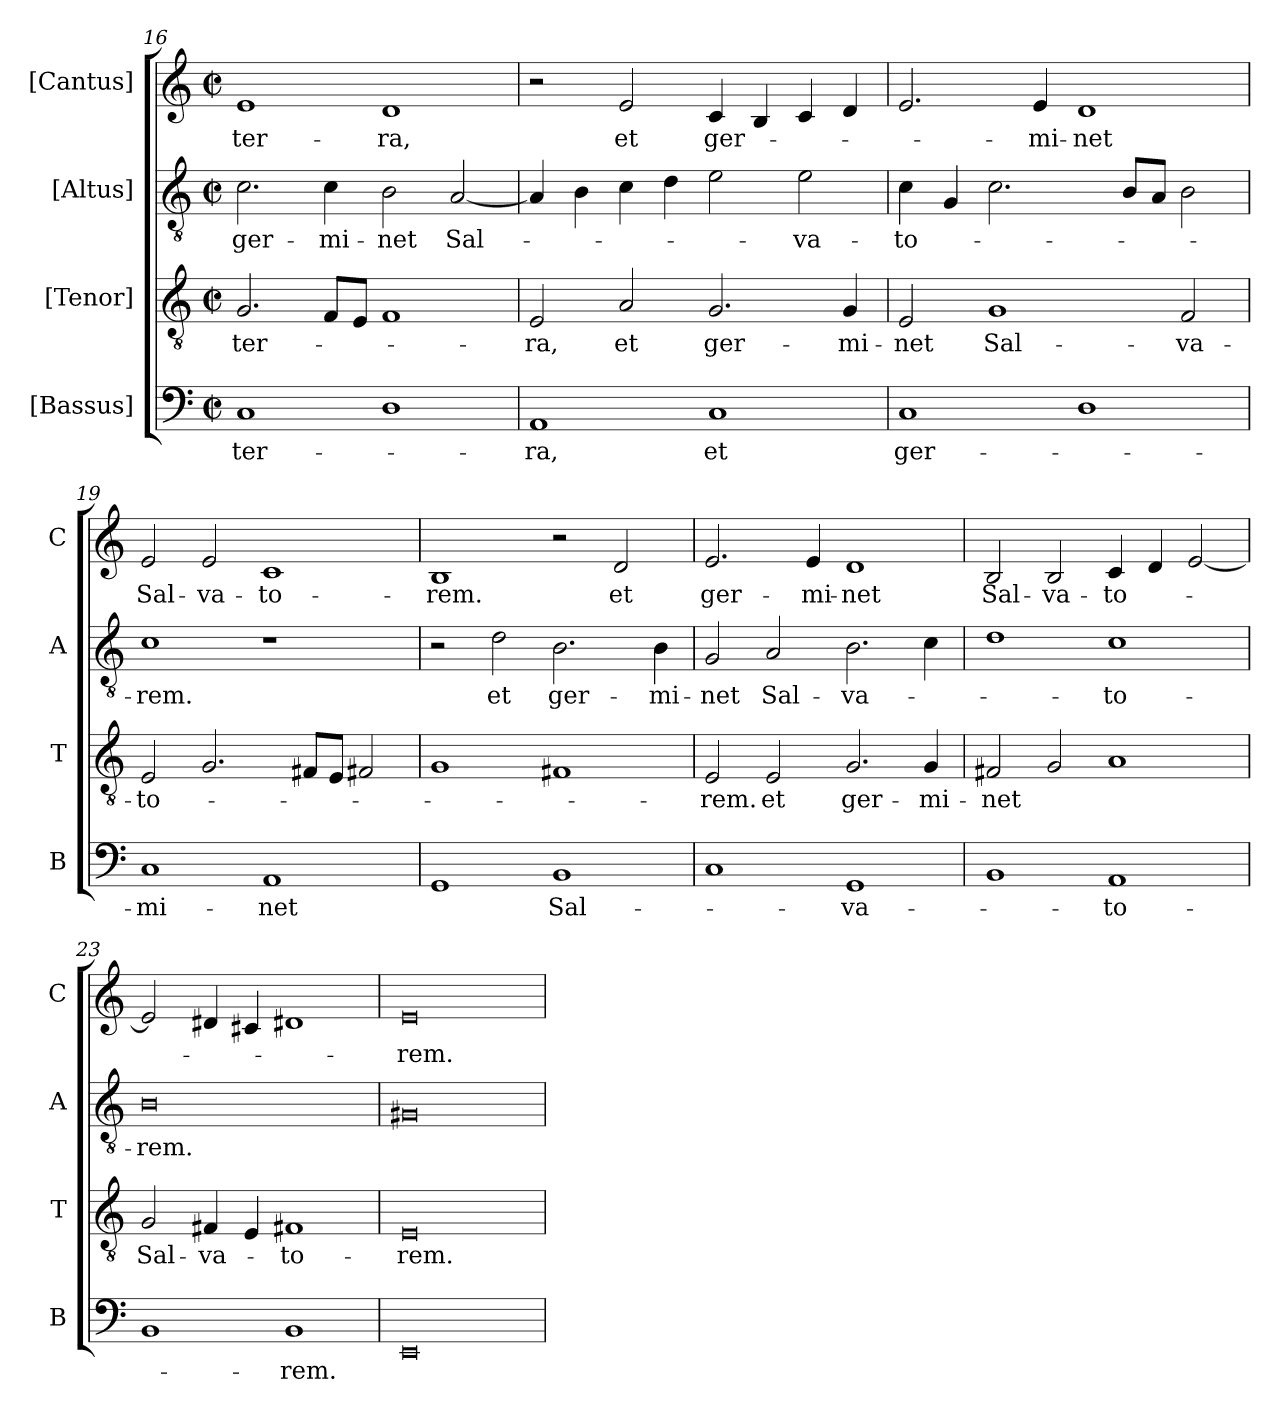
**kern	**text	**kern	**text	**kern	**text	**kern	**text
*part4	*part4	*part3	*part3	*part2	*part2	*part1	*part1
*staff4	*staff4	*staff3	*staff3	*staff2	*staff2	*staff1	*staff1
*I"[Bassus]	*	*I"[Tenor]	*	*I"[Altus]	*	*I"[Cantus]	*
*I'B	*	*I'T	*	*I'A	*	*I'C	*
*clefF4	*	*clefGv2	*	*clefGv2	*	*clefG2	*
*k[]	*	*k[]	*	*k[]	*	*k[]	*
*C:	*	*C:	*	*C:	*	*C:	*
*M2/2	*	*M2/2	*	*M2/2	*	*M2/2	*
*met(c|)	*	*met(c|)	*	*met(c|)	*	*met(c|)	*
=16	=16	=16	=16	=16	=16	=16	=16
!	!LO:LY:b	!	!LO:LY:b	!	!LO:LY:b	!	!LO:LY:b
1C	ter-	2.G/	ter-	2.c\	ger-	1e	ter-
!	!	!	!	!	!LO:LY:b	!	!
.	.	8F/L	.	4c\	-mi-	.	.
.	.	8E/J	.	.	.	.	.
!	!	!	!	!	!LO:LY:b	!	!LO:LY:b
1D	.	1F	.	2B\	-net	1d	-ra,
!	!	!	!	!	!LO:LY:b	!	!
.	.	.	.	[2A/	Sal-	.	.
=17	=17	=17	=17	=17	=17	=17	=17
!	!LO:LY:b	!	!LO:LY:b	!	!	!	!
1AA	-ra,	2E/	-ra,	4A/]	.	2r	.
.	.	.	.	4B\	.	.	.
!	!	!	!LO:LY:b	!	!	!	!LO:LY:b
.	.	2A/	et	4c\	.	2e/	et
.	.	.	.	4d\	.	.	.
!	!LO:LY:b	!	!LO:LY:b	!	!	!	!LO:LY:b
1C	et	2.G/	ger-	2e\	.	4c/	ger-
.	.	.	.	.	.	4B/	.
!	!	!	!	!	!LO:LY:b	!	!
.	.	.	.	2e\	-va-	4c/	.
!	!	!	!LO:LY:b	!	!	!	!
.	.	4G/	-mi-	.	.	4d/	.
!!LO:LB:g=z
=18	=18	=18	=18	=18	=18	=18	=18
!	!LO:LY:b	!	!LO:LY:b	!	!LO:LY:b	!	!
1C	ger-	2E/	-net	4c\	-to-	2.e/	.
.	.	.	.	4G/	.	.	.
!	!	!	!LO:LY:b	!	!	!	!
.	.	1G	Sal-	2.c\	.	.	.
!	!	!	!	!	!	!	!LO:LY:b
.	.	.	.	.	.	4e/	-mi-
!	!	!	!	!	!	!	!LO:LY:b
1D	.	.	.	.	.	1d	-net
.	.	.	.	8B/L	.	.	.
.	.	.	.	8A/J	.	.	.
!	!	!	!LO:LY:b	!	!	!	!
.	.	2F/	-va-	2B\	.	.	.
=19	=19	=19	=19	=19	=19	=19	=19
!	!LO:LY:b	!	!LO:LY:b	!	!LO:LY:b	!	!LO:LY:b
1C	-mi-	2E/	-to-	1c	-rem.	2e/	Sal-
!	!	!	!	!	!	!	!LO:LY:b
.	.	2.G/	.	.	.	2e/	-va-
!	!LO:LY:b	!	!	!	!	!	!LO:LY:b
1AA	-net	.	.	1r	.	1c	-to-
.	.	8F#X/L	.	.	.	.	.
.	.	8E/J	.	.	.	.	.
.	.	2F#X/	.	.	.	.	.
=20	=20	=20	=20	=20	=20	=20	=20
!	!	!	!	!	!	!	!LO:LY:b
1GG	.	1G	.	2r	.	1B	-rem.
!	!	!	!	!	!LO:LY:b	!	!
.	.	.	.	2d\	et	.	.
!	!LO:LY:b	!	!	!	!LO:LY:b	!	!
1BB	Sal-	1F#X	.	2.B\	ger-	2r	.
!	!	!	!	!	!	!	!LO:LY:b
.	.	.	.	.	.	2d/	et
!	!	!	!	!	!LO:LY:b	!	!
.	.	.	.	4B\	-mi-	.	.
=21	=21	=21	=21	=21	=21	=21	=21
!	!	!	!LO:LY:b	!	!LO:LY:b	!	!LO:LY:b
1C	.	2E/	-rem.	2G/	-net	2.e/	ger-
!	!	!	!LO:LY:b	!	!LO:LY:b	!	!
.	.	2E/	et	2A/	Sal-	.	.
!	!	!	!	!	!	!	!LO:LY:b
.	.	.	.	.	.	4e/	-mi-
!	!LO:LY:b	!	!LO:LY:b	!	!LO:LY:b	!	!LO:LY:b
1GG	-va-	2.G/	ger-	2.B\	-va-	1d	-net
!	!	!	!LO:LY:b	!	!	!	!
.	.	4G/	-mi-	4c\	.	.	.
=22	=22	=22	=22	=22	=22	=22	=22
!	!	!	!LO:LY:b	!	!	!	!LO:LY:b
1BB	.	2F#X/	-net	1d	.	2B/	Sal-
!	!	!	!	!	!	!	!LO:LY:b
.	.	2G/	.	.	.	2B/	-va-
!	!LO:LY:b	!	!	!	!LO:LY:b	!	!LO:LY:b
1AA	-to-	1A	.	1c	-to-	4c/	-to-
.	.	.	.	.	.	4d/	.
.	.	.	.	.	.	[2e/	.
!!LO:PB:g=z
=23	=23	=23	=23	=23	=23	=23	=23
!	!	!	!LO:LY:b	!	!LO:LY:b	!	!
1BB	.	2G/	Sal-	0B	-rem.	2e/]	.
!	!	!	!LO:LY:b	!	!	!	!
.	.	4F#X/	-va-	.	.	4d#X/	.
.	.	4E/	.	.	.	4c#X/	.
!	!LO:LY:b	!	!LO:LY:b	!	!	!	!
1BB	-rem.	1F#X	-to-	.	.	1d#X	.
=24	=24	=24	=24	=24	=24	=24	=24
!	!	!	!LO:LY:b	!	!	!	!LO:LY:b
0EE	.	0E	-rem.	0G#X	.	0e	-rem.
=	=	=	=	=	=	=	=
*-	*-	*-	*-	*-	*-	*-	*-
